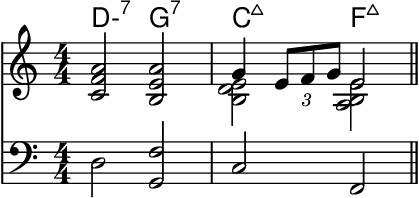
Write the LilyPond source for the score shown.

\version "2.24.4"
\language "english"
#(ly:set-option 'crop #t)
\include "include/alt.ly"
\score {
  \midi {
    \tempo 4=120
  }
  \layout {
    \context {
      \Score
      \omit BarNumber
    }
    indent = 0\mm
  }
  {
    <<
    \chords {
      \set chordChanges = ##t % only show chords when they change
      \set noChordSymbol = ""
      \set minorChordModifier = \markup { "-" }
      \set midiMaximumVolume = #0 % prevent named chords sounding
      d2:min7 g:7 | c:maj7 f:maj7 % TODO: want "FΔ ♯4"
    }
    \new Staff {
      \key c \major
      \numericTimeSignature
      \time 4/4
      \clef treble {
        \relative {
          \skip \f % spacer to set voice volume
          <c' f a>2 <b e a> |
          <<
            {\stemDown <b d e>2 <a b e>2}
            \new Voice { \voiceTwo \stemUp g'4 \tuplet 3/2 {e8 f8 g8} e2}
          >>
          \bar "||"
        }
      }
    }
    \new Staff {
      \clef bass {
        \skip \f % spacer to set voice volume
        d2 <g, f> | c f,
        \bar "||"
      }
    }
    >>
  }
}
